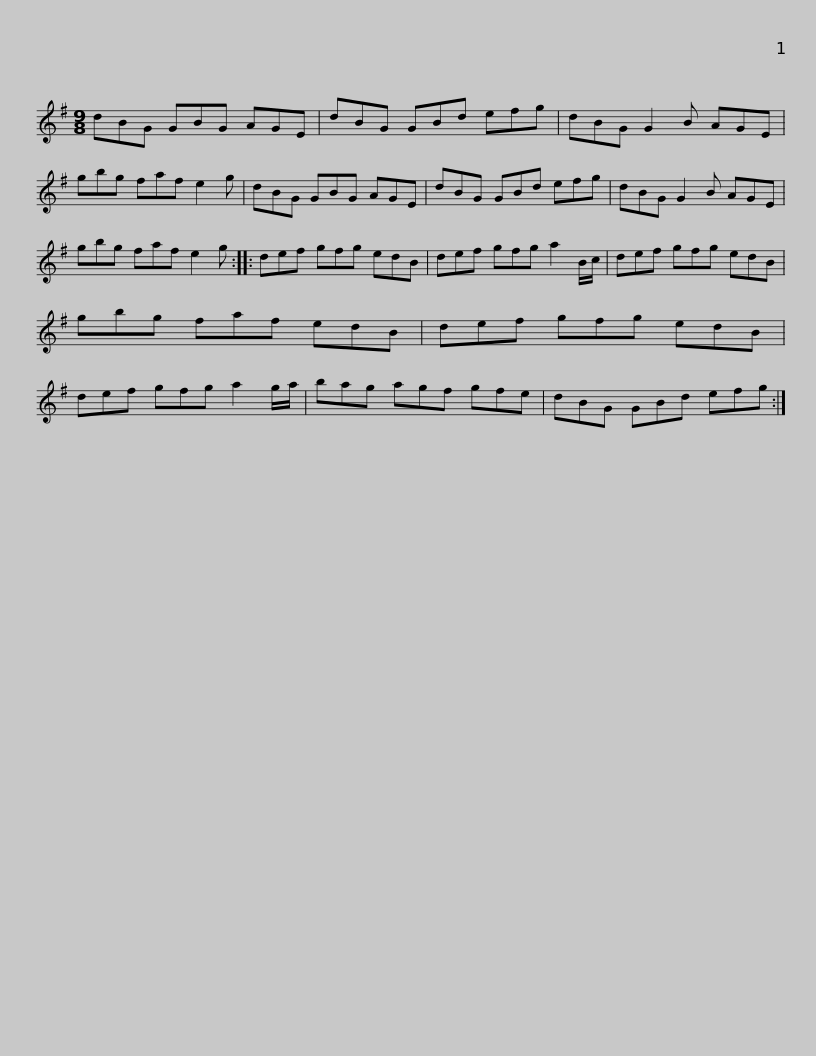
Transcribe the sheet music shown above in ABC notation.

X:1
L:1/8
M:9/8
I:linebreak $
K:G
V:1 treble
V:1
 dBG GBG AGE | dBG GBd efg | dBG G2 B AGE | gbg faf e2 g | dBG GBG AGE |$ %5
 dBG GBd efg | dBG G2 B AGE | gbg faf e2 g :: def gfg edB | def gfg a2 B/c/ |$ %10
 def gfg edB | gbg faf edB | def gfg edB | def gfg a2 g/a/ |$ bag agf gfe | %15
 dBG GBd efg :| %16
